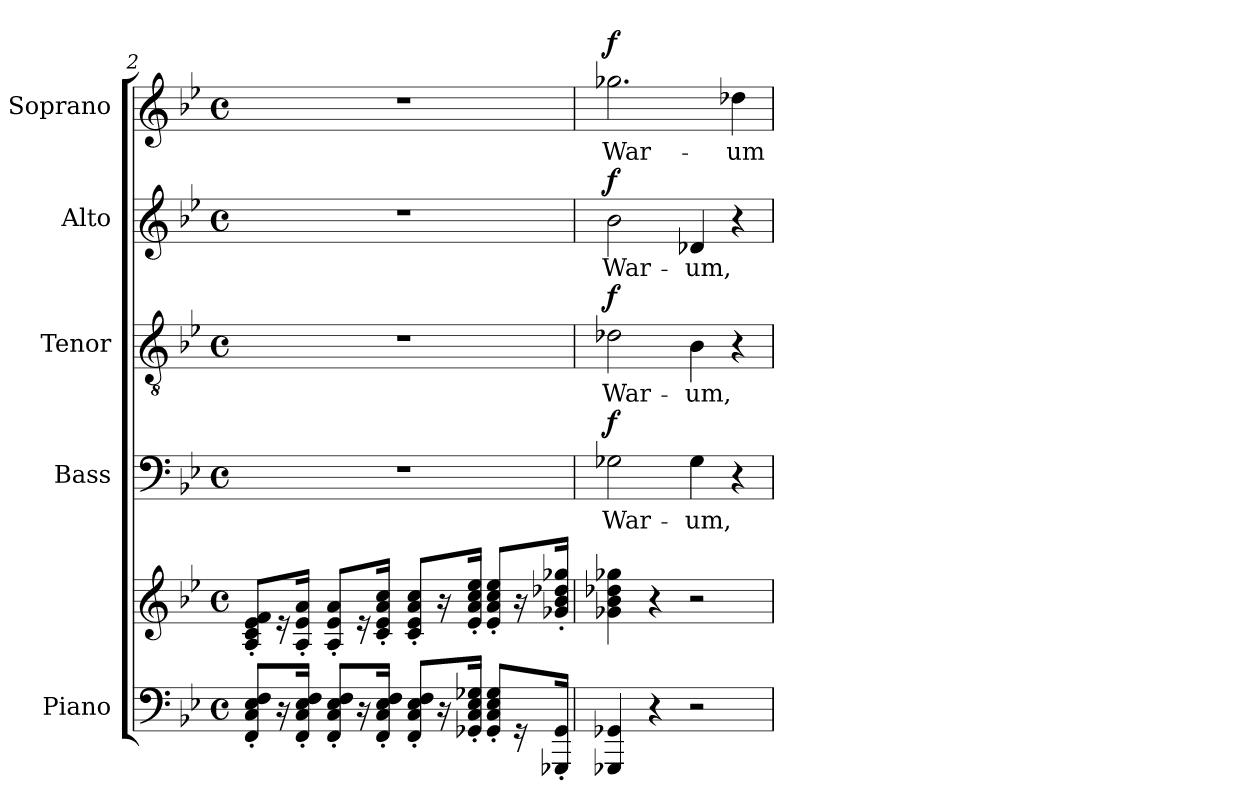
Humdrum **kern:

**kern	**kern	**kern	**text	**dynam	**kern	**text	**dynam	**kern	**text	**dynam	**kern	**text	**dynam
*part5	*part5	*part4	*part4	*part4	*part3	*part3	*part3	*part2	*part2	*part2	*part1	*part1	*part1
*staff6	*staff5	*staff4	*staff4	*staff4	*staff3	*staff3	*staff3	*staff2	*staff2	*staff2	*staff1	*staff1	*staff1
*I"Piano	*	*I"Bass	*	*	*I"Tenor	*	*	*I"Alto	*	*	*I"Soprano	*	*
*I'Pno	*	*	*	*	*	*	*	*	*	*	*	*	*
*clefF4	*clefG2	*clefF4	*	*	*clefGv2	*	*	*clefG2	*	*	*clefG2	*	*
*k[b-e-]	*k[b-e-]	*k[b-e-]	*	*	*k[b-e-]	*	*	*k[b-e-]	*	*	*k[b-e-]	*	*
*M4/4	*M4/4	*M4/4	*	*	*M4/4	*	*	*M4/4	*	*	*M4/4	*	*
*met(c)	*met(c)	*met(c)	*	*	*met(c)	*	*	*met(c)	*	*	*met(c)	*	*
=2	=2	=2	=2	=2	=2	=2	=2	=2	=2	=2	=2	=2	=2
8FF/' 8C/' 8E-/' 8F/'L	8A/' 8c/' 8e-/' 8f/'L	1r	.	.	1r	.	.	1r	.	.	1r	.	.
16r	16r	.	.	.	.	.	.	.	.	.	.	.	.
16FF/' 16C/' 16E-/' 16F/'Jk	16A/' 16e-/' 16a/'Jk	.	.	.	.	.	.	.	.	.	.	.	.
8FF/' 8C/' 8E-/' 8F/'L	8A/' 8e-/' 8a/'L	.	.	.	.	.	.	.	.	.	.	.	.
16r	16r	.	.	.	.	.	.	.	.	.	.	.	.
16FF/' 16C/' 16E-/' 16F/'Jk	16c/' 16e-/' 16a/' 16cc/'Jk	.	.	.	.	.	.	.	.	.	.	.	.
8FF/' 8C/' 8E-/' 8F/'L	8c/' 8e-/' 8a/' 8cc/'L	.	.	.	.	.	.	.	.	.	.	.	.
16r	16r	.	.	.	.	.	.	.	.	.	.	.	.
16GG-X/' 16C/' 16E-/' 16G-X/'Jk	16e-/' 16a/' 16cc/' 16ee-/'Jk	.	.	.	.	.	.	.	.	.	.	.	.
8GG-/' 8C/' 8E-/' 8G-/'L	8e-/' 8a/' 8cc/' 8ee-/'L	.	.	.	.	.	.	.	.	.	.	.	.
16r	16r	.	.	.	.	.	.	.	.	.	.	.	.
16GGG-X/' 16GG-/'Jk	16g-X/' 16b-/' 16dd-X/' 16gg-X/'Jk	.	.	.	.	.	.	.	.	.	.	.	.
=3	=3	=3	=3	=3	=3	=3	=3	=3	=3	=3	=3	=3	=3
!	!	!	!LO:LY:b	!LO:DY:a	!	!LO:LY:b	!LO:DY:a	!	!LO:LY:b	!LO:DY:a	!	!LO:LY:b	!LO:DY:a
4GGG-X/ 4GG-X/	4g-X\ 4b-\ 4dd-X\ 4gg-X\	2G-X\	War-	f	2d-X\	War-	f	2b-\	War-	f	2.gg-X\	War-	f
4r	4r	.	.	.	.	.	.	.	.	.	.	.	.
!	!	!	!LO:LY:b	!	!	!LO:LY:b	!	!	!LO:LY:b	!	!	!	!
2r	2r	4G-\	-um,	.	4B-\	-um,	.	4d-X/	-um,	.	.	.	.
!	!	!	!	!	!	!	!	!	!	!	!	!LO:LY:b	!
.	.	4r	.	.	4r	.	.	4r	.	.	4dd-X\	-um	.
=	=	=	=	=	=	=	=	=	=	=	=	=	=
*-	*-	*-	*-	*-	*-	*-	*-	*-	*-	*-	*-	*-	*-
